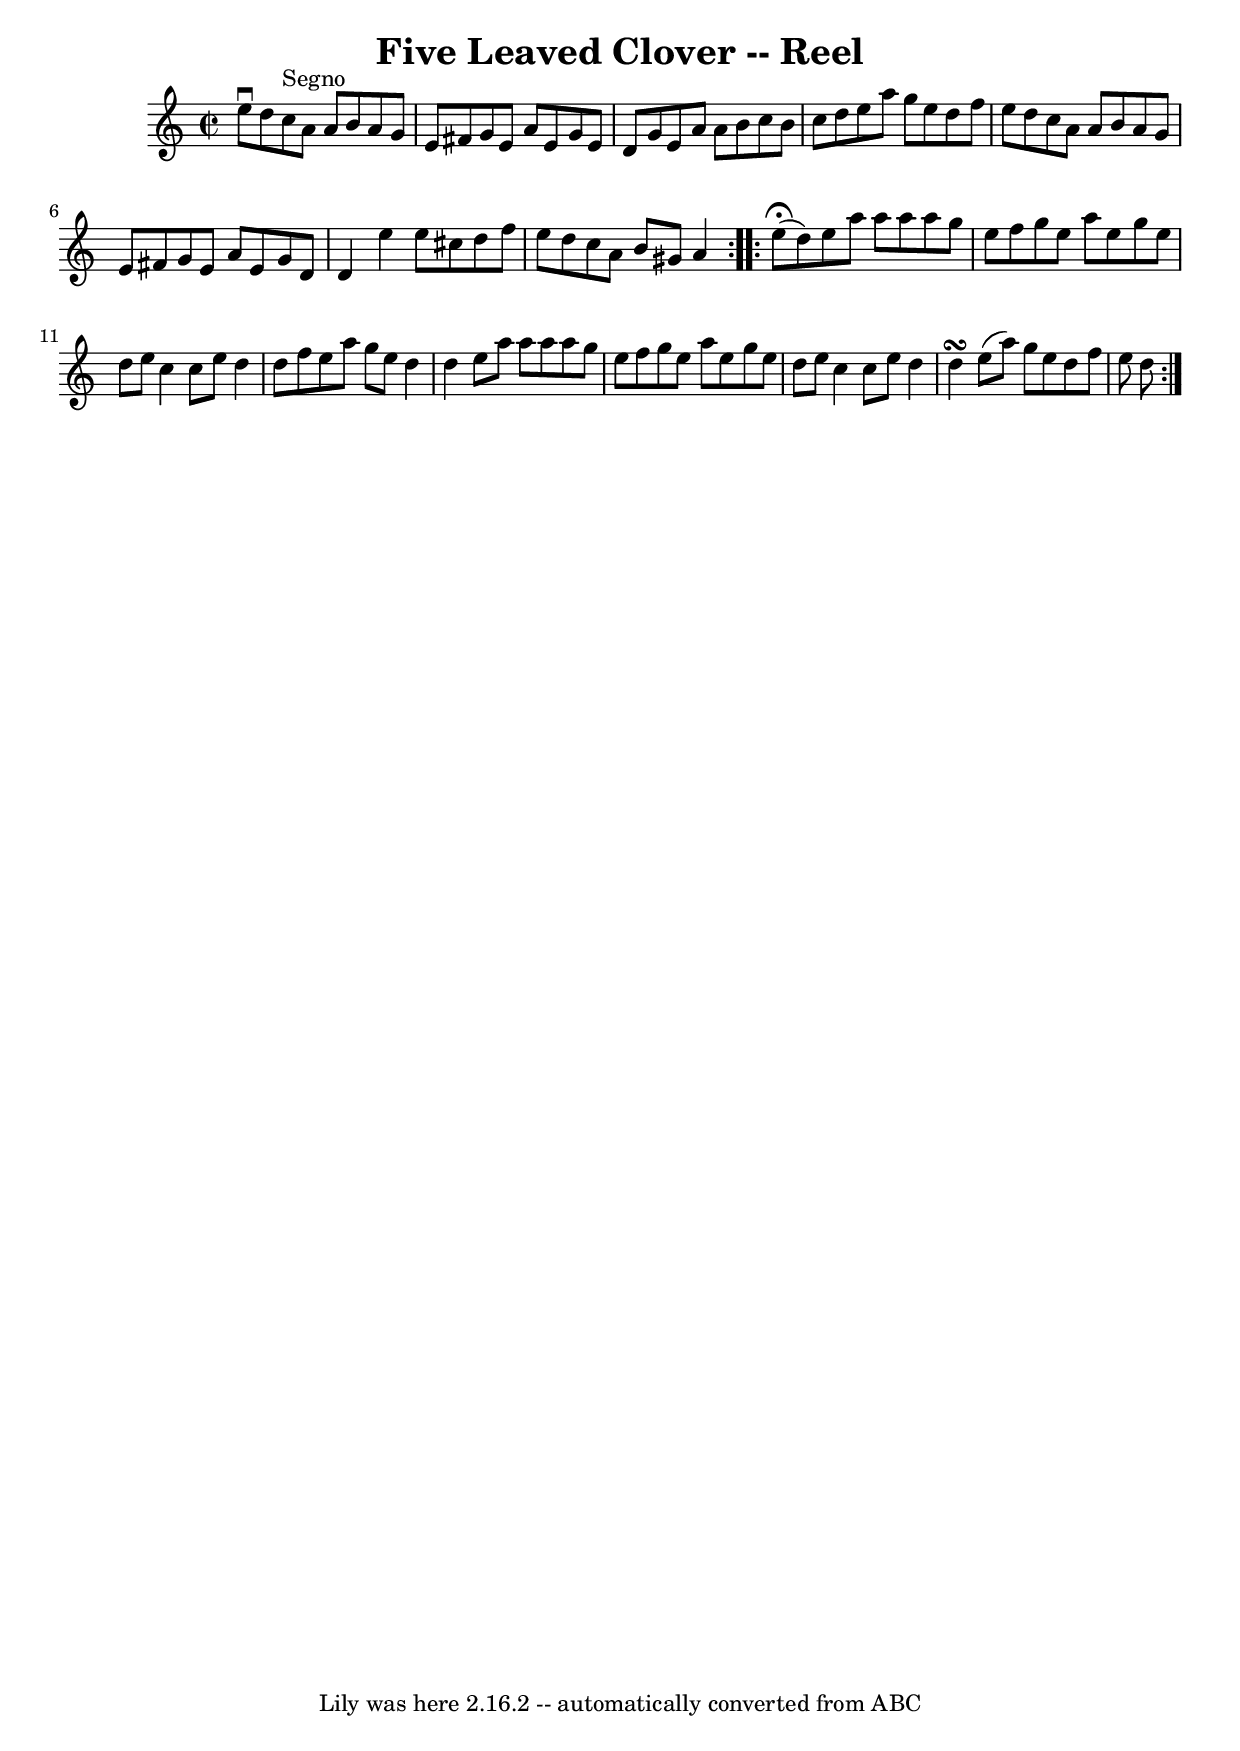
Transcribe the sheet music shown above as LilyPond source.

\version "2.16.2"
\include "Mammoth.ily"
\header {
  %% book = "Ryan's Mammoth Collection"
 crossRefNumber = "1"
 footnotes = ""
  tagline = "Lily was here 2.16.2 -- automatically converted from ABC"
  title = "Five Leaved Clover -- Reel"

}
voicedefault =  {



  \repeat volta 2 {

    \override Staff.TimeSignature #'style = #'C
    \time 2/2 
    \key a \minor e''8^\downbow d''8     |
 c''8^"Segno" a'8 a'8 b'8 a'8 g'8 e'8 fs'8   |
 g'8 e'8 a'8 e'8 g'8 e'8 d'8 g'8   |
 e'8 a'8 a'8 b'8 c''8 b'8 c''8 d''8   |
 e''8 a''8 g''8 e''8 d''8 f''8 e''8 d''8   |
 c''8 a'8 a'8 b'8 a'8 g'8 e'8 fs'8   |
 g'8 e'8 a'8 e'8 g'8 d'8 d'4  |
 e''4 e''8 cs''8 d''8 f''8 e''8 d''8   |
 c''8 a'8  
 b'8 gs'8 a'4    
  } 
  \repeat volta 2 { e''8^\fermata(d''8)   |
 e''8 a''8 a''8 a''8 a''8 g''8 e''8 f''8   |
 g''8 e''8 a''8 e''8 g''8 e''8 d''8 e''8   |
 c''4 c''8 e''8 d''4 d''8 f''8  |
 e''8 a''8 g''8 e''8 d''4 d''4   |
 e''8 a''8 a''8 a''8 a''8 g''8 e''8 f''8   |
 g''8 e''8 a''8 e''8 g''8 e''8 d''8 e''8   |
 c''4 c''8 e''8 d''4 d''4      \turn   |
 e''8 (a''8) g''8 e''8 d''8 f''8 e''8    
 d''8      
  }   

}

\score{
  <<

    \context Staff="default"
    {
      \voicedefault 
      
    }

  >>
  \layout {
    
  }
  \midi {
  }

}
